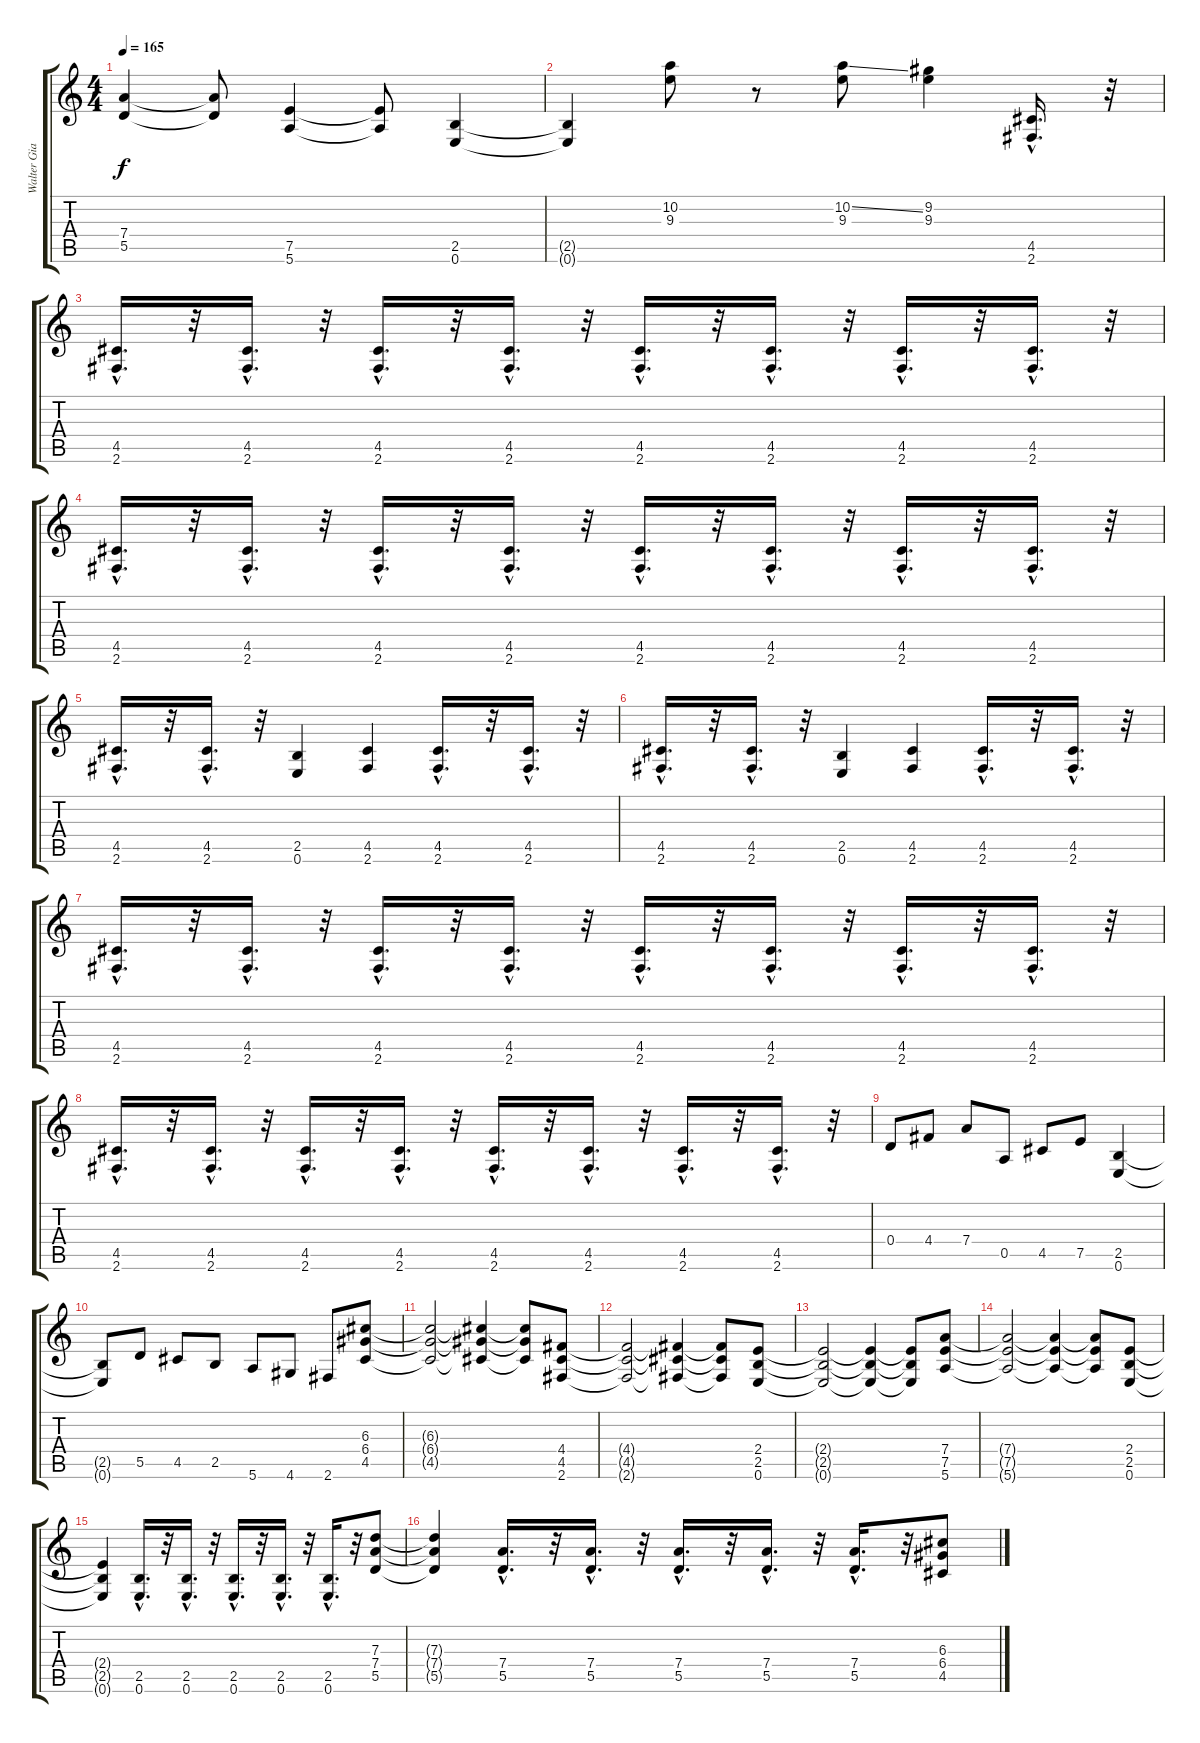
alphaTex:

\track ("Walter Giardino" "Walter Gia") {instrument distortionguitar}
\staff {score tabs}
\tuning (E4 B3 G3 D3 A2 E2) {hide}
\ts (4 4)
\tempo 165
\clef g2
\ks c
(7.4 5.5).4{dy f} (7.4{t} 5.5{t}).8 (7.5 5.6).4 (7.5{t} 5.6{t}).8 (2.5 0.6).4 |
(2.5{t} 0.6{t}).4 (10.2 9.3).8 r.8 (10.2{ss} 9.3).8 (9.2 9.3).4 (4.5{hac} 2.6{hac}).16{d} r.32 |
(4.5{hac} 2.6{hac}).16{d} r.32 (4.5{hac} 2.6{hac}).16{d} r.32 (4.5{hac} 2.6{hac}).16{d} r.32 (4.5{hac} 2.6{hac}).16{d} r.32 (4.5{hac} 2.6{hac}).16{d} r.32 (4.5{hac} 2.6{hac}).16{d} r.32 (4.5{hac} 2.6{hac}).16{d} r.32 (4.5{hac} 2.6{hac}).16{d} r.32 |
(4.5{hac} 2.6{hac}).16{d} r.32 (4.5{hac} 2.6{hac}).16{d} r.32 (4.5{hac} 2.6{hac}).16{d} r.32 (4.5{hac} 2.6{hac}).16{d} r.32 (4.5{hac} 2.6{hac}).16{d} r.32 (4.5{hac} 2.6{hac}).16{d} r.32 (4.5{hac} 2.6{hac}).16{d} r.32 (4.5{hac} 2.6{hac}).16{d} r.32 |
(4.5{hac} 2.6{hac}).16{d} r.32 (4.5{hac} 2.6{hac}).16{d} r.32 (2.5 0.6).4 (4.5 2.6).4 (4.5{hac} 2.6{hac}).16{d} r.32 (4.5{hac} 2.6{hac}).16{d} r.32 |
(4.5{hac} 2.6{hac}).16{d} r.32 (4.5{hac} 2.6{hac}).16{d} r.32 (2.5 0.6).4 (4.5 2.6).4 (4.5{hac} 2.6{hac}).16{d} r.32 (4.5{hac} 2.6{hac}).16{d} r.32 |
(4.5{hac} 2.6{hac}).16{d} r.32 (4.5{hac} 2.6{hac}).16{d} r.32 (4.5{hac} 2.6{hac}).16{d} r.32 (4.5{hac} 2.6{hac}).16{d} r.32 (4.5{hac} 2.6{hac}).16{d} r.32 (4.5{hac} 2.6{hac}).16{d} r.32 (4.5{hac} 2.6{hac}).16{d} r.32 (4.5{hac} 2.6{hac}).16{d} r.32 |
(4.5{hac} 2.6{hac}).16{d} r.32 (4.5{hac} 2.6{hac}).16{d} r.32 (4.5{hac} 2.6{hac}).16{d} r.32 (4.5{hac} 2.6{hac}).16{d} r.32 (4.5{hac} 2.6{hac}).16{d} r.32 (4.5{hac} 2.6{hac}).16{d} r.32 (4.5{hac} 2.6{hac}).16{d} r.32 (4.5{hac} 2.6{hac}).16{d} r.32 |
0.4.8{volume 13} 4.4.8 7.4.8 0.5.8 4.5.8 7.5.8 (2.5 0.6).4 |
(2.5{t} 0.6{t}).8 5.5.8{volume 11} 4.5.8 2.5.8 5.6.8 4.6.8 2.6.8 (6.3 6.4 4.5).8 |
(6.3{t} 6.4{t} 4.5{t}).2 (6.3{t} 6.4{t} 4.5{t}).4 (6.3{t} 6.4{t} 4.5{t}).8 (4.4 4.5 2.6).8 |
(4.4{t} 4.5{t} 2.6{t}).2 (4.4{t} 4.5{t} 2.6{t}).4 (4.4{t} 4.5{t} 2.6{t}).8 (2.4 2.5 0.6).8 |
(2.4{t} 2.5{t} 0.6{t}).2 (2.4{t} 2.5{t} 0.6{t}).4 (2.4{t} 2.5{t} 0.6{t}).8 (7.4 7.5 5.6).8 |
(7.4{t} 7.5{t} 5.6{t}).2 (7.4{t} 7.5{t} 5.6{t}).4 (7.4{t} 7.5{t} 5.6{t}).8 (2.4 2.5 0.6).8 |
(2.4{t} 2.5{t} 0.6{t}).4 (2.5{hac} 0.6{hac}).16{d} r.32 (2.5{hac} 0.6{hac}).16{d} r.32 (2.5{hac} 0.6{hac}).16{d} r.32 (2.5{hac} 0.6{hac}).16{d} r.32 (2.5{hac} 0.6{hac}).16{d} r.32 (7.3 7.4 5.5).8 |
(7.3{t} 7.4{t} 5.5{t}).4 (7.4{hac} 5.5{hac}).16{d} r.32 (7.4{hac} 5.5{hac}).16{d} r.32 (7.4{hac} 5.5{hac}).16{d} r.32 (7.4{hac} 5.5{hac}).16{d} r.32 (7.4{hac} 5.5{hac}).16{d} r.32 (6.3 6.4 4.5).8
